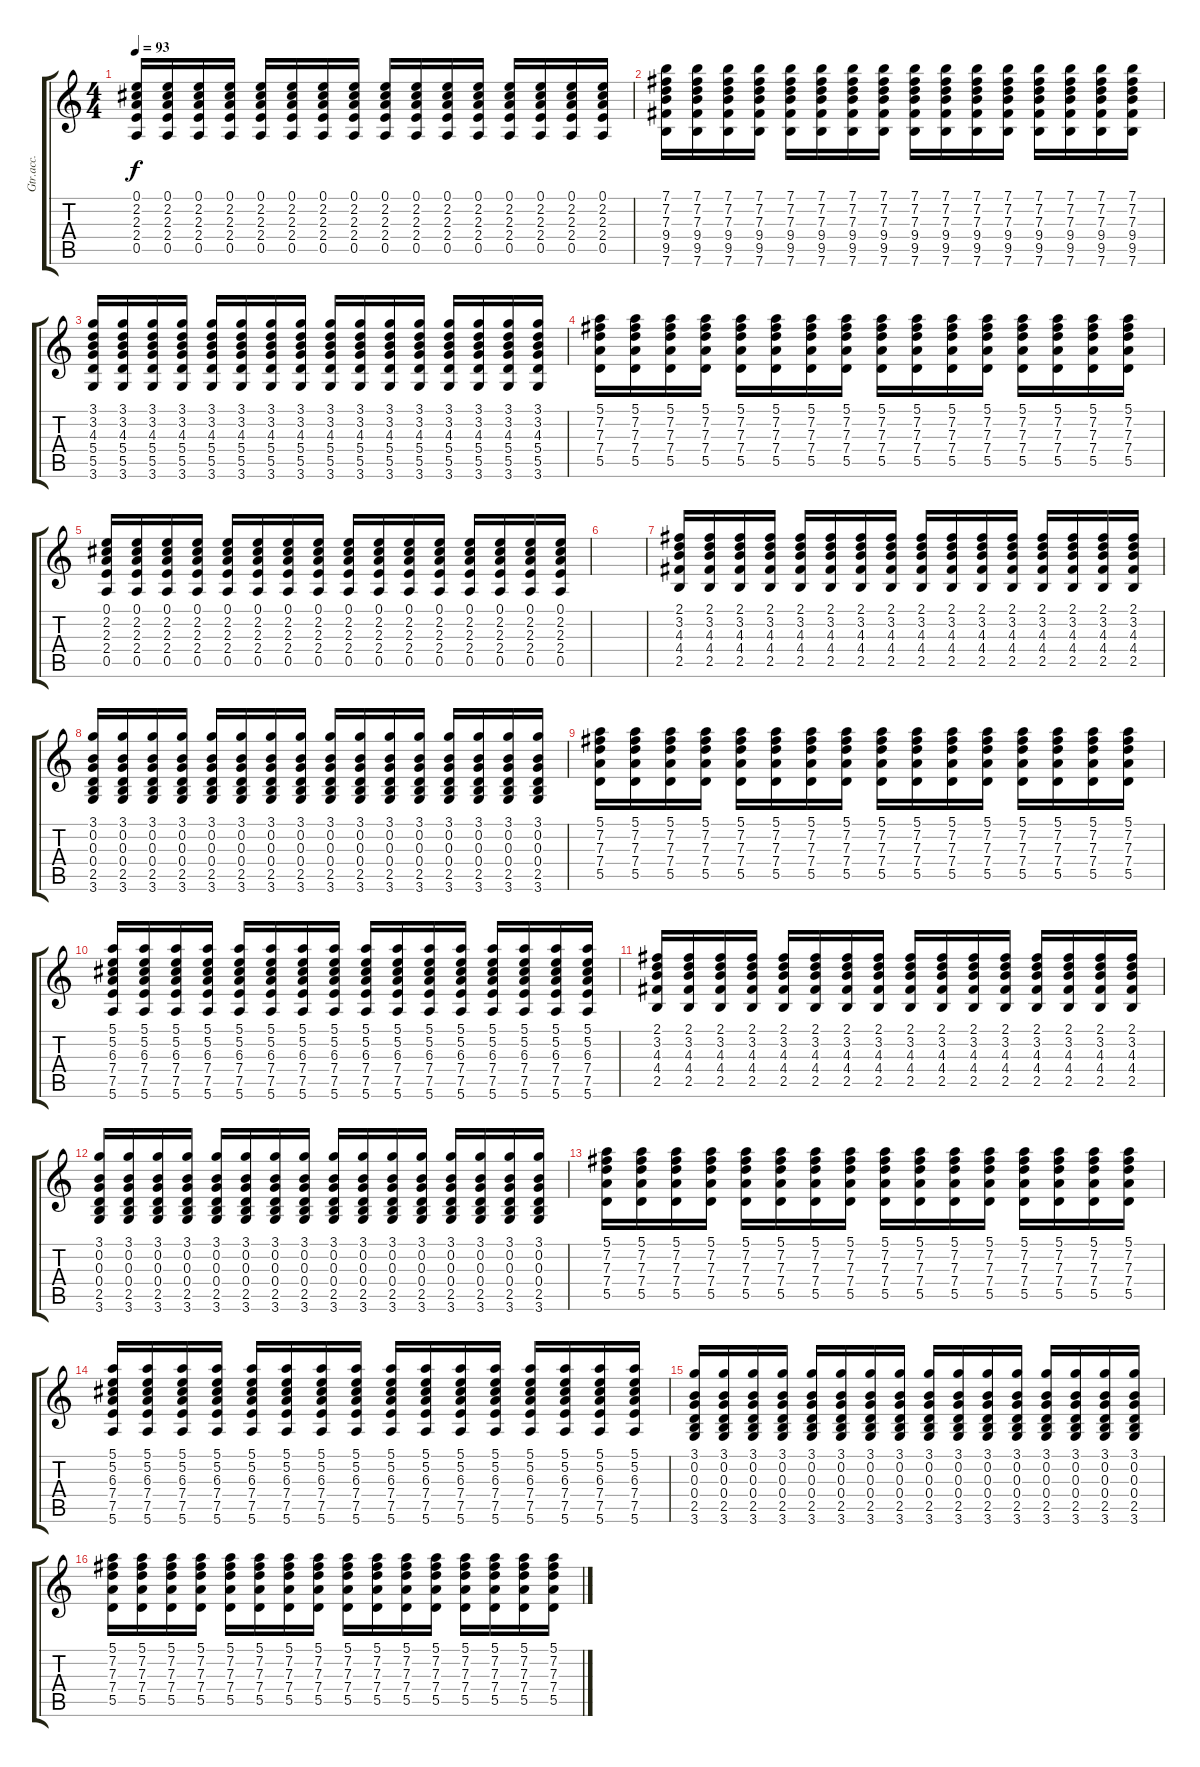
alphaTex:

\track ("Gtr.acc." "Gtr.acc.") {instrument acousticguitarsteel}
\staff {score tabs}
\tuning (E4 B3 G3 D3 A2 E2) {hide}
\ts (4 4)
\tempo 93
\clef g2
\ks c
(0.1 2.2 2.3 2.4 0.5).16{dy f} (0.1 2.2 2.3 2.4 0.5).16 (0.1 2.2 2.3 2.4 0.5).16 (0.1 2.2 2.3 2.4 0.5).16 (0.1 2.2 2.3 2.4 0.5).16 (0.1 2.2 2.3 2.4 0.5).16 (0.1 2.2 2.3 2.4 0.5).16 (0.1 2.2 2.3 2.4 0.5).16 (0.1 2.2 2.3 2.4 0.5).16 (0.1 2.2 2.3 2.4 0.5).16 (0.1 2.2 2.3 2.4 0.5).16 (0.1 2.2 2.3 2.4 0.5).16 (0.1 2.2 2.3 2.4 0.5).16 (0.1 2.2 2.3 2.4 0.5).16 (0.1 2.2 2.3 2.4 0.5).16 (0.1 2.2 2.3 2.4 0.5).16 |
(7.1 7.2 7.3 9.4 9.5 7.6).16 (7.1 7.2 7.3 9.4 9.5 7.6).16 (7.1 7.2 7.3 9.4 9.5 7.6).16 (7.1 7.2 7.3 9.4 9.5 7.6).16 (7.1 7.2 7.3 9.4 9.5 7.6).16 (7.1 7.2 7.3 9.4 9.5 7.6).16 (7.1 7.2 7.3 9.4 9.5 7.6).16 (7.1 7.2 7.3 9.4 9.5 7.6).16 (7.1 7.2 7.3 9.4 9.5 7.6).16 (7.1 7.2 7.3 9.4 9.5 7.6).16 (7.1 7.2 7.3 9.4 9.5 7.6).16 (7.1 7.2 7.3 9.4 9.5 7.6).16 (7.1 7.2 7.3 9.4 9.5 7.6).16 (7.1 7.2 7.3 9.4 9.5 7.6).16 (7.1 7.2 7.3 9.4 9.5 7.6).16 (7.1 7.2 7.3 9.4 9.5 7.6).16 |
(3.1 3.2 4.3 5.4 5.5 3.6).16 (3.1 3.2 4.3 5.4 5.5 3.6).16 (3.1 3.2 4.3 5.4 5.5 3.6).16 (3.1 3.2 4.3 5.4 5.5 3.6).16 (3.1 3.2 4.3 5.4 5.5 3.6).16 (3.1 3.2 4.3 5.4 5.5 3.6).16 (3.1 3.2 4.3 5.4 5.5 3.6).16 (3.1 3.2 4.3 5.4 5.5 3.6).16 (3.1 3.2 4.3 5.4 5.5 3.6).16 (3.1 3.2 4.3 5.4 5.5 3.6).16 (3.1 3.2 4.3 5.4 5.5 3.6).16 (3.1 3.2 4.3 5.4 5.5 3.6).16 (3.1 3.2 4.3 5.4 5.5 3.6).16 (3.1 3.2 4.3 5.4 5.5 3.6).16 (3.1 3.2 4.3 5.4 5.5 3.6).16 (3.1 3.2 4.3 5.4 5.5 3.6).16 |
(5.1 7.2 7.3 7.4 5.5).16 (5.1 7.2 7.3 7.4 5.5).16 (5.1 7.2 7.3 7.4 5.5).16 (5.1 7.2 7.3 7.4 5.5).16 (5.1 7.2 7.3 7.4 5.5).16 (5.1 7.2 7.3 7.4 5.5).16 (5.1 7.2 7.3 7.4 5.5).16 (5.1 7.2 7.3 7.4 5.5).16 (5.1 7.2 7.3 7.4 5.5).16 (5.1 7.2 7.3 7.4 5.5).16 (5.1 7.2 7.3 7.4 5.5).16 (5.1 7.2 7.3 7.4 5.5).16 (5.1 7.2 7.3 7.4 5.5).16 (5.1 7.2 7.3 7.4 5.5).16 (5.1 7.2 7.3 7.4 5.5).16 (5.1 7.2 7.3 7.4 5.5).16 |
(0.1 2.2 2.3 2.4 0.5).16 (0.1 2.2 2.3 2.4 0.5).16 (0.1 2.2 2.3 2.4 0.5).16 (0.1 2.2 2.3 2.4 0.5).16 (0.1 2.2 2.3 2.4 0.5).16 (0.1 2.2 2.3 2.4 0.5).16 (0.1 2.2 2.3 2.4 0.5).16 (0.1 2.2 2.3 2.4 0.5).16 (0.1 2.2 2.3 2.4 0.5).16 (0.1 2.2 2.3 2.4 0.5).16 (0.1 2.2 2.3 2.4 0.5).16 (0.1 2.2 2.3 2.4 0.5).16 (0.1 2.2 2.3 2.4 0.5).16 (0.1 2.2 2.3 2.4 0.5).16 (0.1 2.2 2.3 2.4 0.5).16 (0.1 2.2 2.3 2.4 0.5).16 |
|
\section ("" "")
(2.1 3.2 4.3 4.4 2.5).16 (2.1 3.2 4.3 4.4 2.5).16 (2.1 3.2 4.3 4.4 2.5).16 (2.1 3.2 4.3 4.4 2.5).16 (2.1 3.2 4.3 4.4 2.5).16 (2.1 3.2 4.3 4.4 2.5).16 (2.1 3.2 4.3 4.4 2.5).16 (2.1 3.2 4.3 4.4 2.5).16 (2.1 3.2 4.3 4.4 2.5).16 (2.1 3.2 4.3 4.4 2.5).16 (2.1 3.2 4.3 4.4 2.5).16 (2.1 3.2 4.3 4.4 2.5).16 (2.1 3.2 4.3 4.4 2.5).16 (2.1 3.2 4.3 4.4 2.5).16 (2.1 3.2 4.3 4.4 2.5).16 (2.1 3.2 4.3 4.4 2.5).16 |
(3.1 0.2 0.3 0.4 2.5 3.6).16 (3.1 0.2 0.3 0.4 2.5 3.6).16 (3.1 0.2 0.3 0.4 2.5 3.6).16 (3.1 0.2 0.3 0.4 2.5 3.6).16 (3.1 0.2 0.3 0.4 2.5 3.6).16 (3.1 0.2 0.3 0.4 2.5 3.6).16 (3.1 0.2 0.3 0.4 2.5 3.6).16 (3.1 0.2 0.3 0.4 2.5 3.6).16 (3.1 0.2 0.3 0.4 2.5 3.6).16 (3.1 0.2 0.3 0.4 2.5 3.6).16 (3.1 0.2 0.3 0.4 2.5 3.6).16 (3.1 0.2 0.3 0.4 2.5 3.6).16 (3.1 0.2 0.3 0.4 2.5 3.6).16 (3.1 0.2 0.3 0.4 2.5 3.6).16 (3.1 0.2 0.3 0.4 2.5 3.6).16 (3.1 0.2 0.3 0.4 2.5 3.6).16 |
(5.1 7.2 7.3 7.4 5.5).16 (5.1 7.2 7.3 7.4 5.5).16 (5.1 7.2 7.3 7.4 5.5).16 (5.1 7.2 7.3 7.4 5.5).16 (5.1 7.2 7.3 7.4 5.5).16 (5.1 7.2 7.3 7.4 5.5).16 (5.1 7.2 7.3 7.4 5.5).16 (5.1 7.2 7.3 7.4 5.5).16 (5.1 7.2 7.3 7.4 5.5).16 (5.1 7.2 7.3 7.4 5.5).16 (5.1 7.2 7.3 7.4 5.5).16 (5.1 7.2 7.3 7.4 5.5).16 (5.1 7.2 7.3 7.4 5.5).16 (5.1 7.2 7.3 7.4 5.5).16 (5.1 7.2 7.3 7.4 5.5).16 (5.1 7.2 7.3 7.4 5.5).16 |
(5.1 5.2 6.3 7.4 7.5 5.6).16 (5.1 5.2 6.3 7.4 7.5 5.6).16 (5.1 5.2 6.3 7.4 7.5 5.6).16 (5.1 5.2 6.3 7.4 7.5 5.6).16 (5.1 5.2 6.3 7.4 7.5 5.6).16 (5.1 5.2 6.3 7.4 7.5 5.6).16 (5.1 5.2 6.3 7.4 7.5 5.6).16 (5.1 5.2 6.3 7.4 7.5 5.6).16 (5.1 5.2 6.3 7.4 7.5 5.6).16 (5.1 5.2 6.3 7.4 7.5 5.6).16 (5.1 5.2 6.3 7.4 7.5 5.6).16 (5.1 5.2 6.3 7.4 7.5 5.6).16 (5.1 5.2 6.3 7.4 7.5 5.6).16 (5.1 5.2 6.3 7.4 7.5 5.6).16 (5.1 5.2 6.3 7.4 7.5 5.6).16 (5.1 5.2 6.3 7.4 7.5 5.6).16 |
(2.1 3.2 4.3 4.4 2.5).16 (2.1 3.2 4.3 4.4 2.5).16 (2.1 3.2 4.3 4.4 2.5).16 (2.1 3.2 4.3 4.4 2.5).16 (2.1 3.2 4.3 4.4 2.5).16 (2.1 3.2 4.3 4.4 2.5).16 (2.1 3.2 4.3 4.4 2.5).16 (2.1 3.2 4.3 4.4 2.5).16 (2.1 3.2 4.3 4.4 2.5).16 (2.1 3.2 4.3 4.4 2.5).16 (2.1 3.2 4.3 4.4 2.5).16 (2.1 3.2 4.3 4.4 2.5).16 (2.1 3.2 4.3 4.4 2.5).16 (2.1 3.2 4.3 4.4 2.5).16 (2.1 3.2 4.3 4.4 2.5).16 (2.1 3.2 4.3 4.4 2.5).16 |
(3.1 0.2 0.3 0.4 2.5 3.6).16 (3.1 0.2 0.3 0.4 2.5 3.6).16 (3.1 0.2 0.3 0.4 2.5 3.6).16 (3.1 0.2 0.3 0.4 2.5 3.6).16 (3.1 0.2 0.3 0.4 2.5 3.6).16 (3.1 0.2 0.3 0.4 2.5 3.6).16 (3.1 0.2 0.3 0.4 2.5 3.6).16 (3.1 0.2 0.3 0.4 2.5 3.6).16 (3.1 0.2 0.3 0.4 2.5 3.6).16 (3.1 0.2 0.3 0.4 2.5 3.6).16 (3.1 0.2 0.3 0.4 2.5 3.6).16 (3.1 0.2 0.3 0.4 2.5 3.6).16 (3.1 0.2 0.3 0.4 2.5 3.6).16 (3.1 0.2 0.3 0.4 2.5 3.6).16 (3.1 0.2 0.3 0.4 2.5 3.6).16 (3.1 0.2 0.3 0.4 2.5 3.6).16 |
(5.1 7.2 7.3 7.4 5.5).16 (5.1 7.2 7.3 7.4 5.5).16 (5.1 7.2 7.3 7.4 5.5).16 (5.1 7.2 7.3 7.4 5.5).16 (5.1 7.2 7.3 7.4 5.5).16 (5.1 7.2 7.3 7.4 5.5).16 (5.1 7.2 7.3 7.4 5.5).16 (5.1 7.2 7.3 7.4 5.5).16 (5.1 7.2 7.3 7.4 5.5).16 (5.1 7.2 7.3 7.4 5.5).16 (5.1 7.2 7.3 7.4 5.5).16 (5.1 7.2 7.3 7.4 5.5).16 (5.1 7.2 7.3 7.4 5.5).16 (5.1 7.2 7.3 7.4 5.5).16 (5.1 7.2 7.3 7.4 5.5).16 (5.1 7.2 7.3 7.4 5.5).16 |
(5.1 5.2 6.3 7.4 7.5 5.6).16 (5.1 5.2 6.3 7.4 7.5 5.6).16 (5.1 5.2 6.3 7.4 7.5 5.6).16 (5.1 5.2 6.3 7.4 7.5 5.6).16 (5.1 5.2 6.3 7.4 7.5 5.6).16 (5.1 5.2 6.3 7.4 7.5 5.6).16 (5.1 5.2 6.3 7.4 7.5 5.6).16 (5.1 5.2 6.3 7.4 7.5 5.6).16 (5.1 5.2 6.3 7.4 7.5 5.6).16 (5.1 5.2 6.3 7.4 7.5 5.6).16 (5.1 5.2 6.3 7.4 7.5 5.6).16 (5.1 5.2 6.3 7.4 7.5 5.6).16 (5.1 5.2 6.3 7.4 7.5 5.6).16 (5.1 5.2 6.3 7.4 7.5 5.6).16 (5.1 5.2 6.3 7.4 7.5 5.6).16 (5.1 5.2 6.3 7.4 7.5 5.6).16 |
(3.1 0.2 0.3 0.4 2.5 3.6).16 (3.1 0.2 0.3 0.4 2.5 3.6).16 (3.1 0.2 0.3 0.4 2.5 3.6).16 (3.1 0.2 0.3 0.4 2.5 3.6).16 (3.1 0.2 0.3 0.4 2.5 3.6).16 (3.1 0.2 0.3 0.4 2.5 3.6).16 (3.1 0.2 0.3 0.4 2.5 3.6).16 (3.1 0.2 0.3 0.4 2.5 3.6).16 (3.1 0.2 0.3 0.4 2.5 3.6).16 (3.1 0.2 0.3 0.4 2.5 3.6).16 (3.1 0.2 0.3 0.4 2.5 3.6).16 (3.1 0.2 0.3 0.4 2.5 3.6).16 (3.1 0.2 0.3 0.4 2.5 3.6).16 (3.1 0.2 0.3 0.4 2.5 3.6).16 (3.1 0.2 0.3 0.4 2.5 3.6).16 (3.1 0.2 0.3 0.4 2.5 3.6).16 |
(5.1 7.2 7.3 7.4 5.5).16 (5.1 7.2 7.3 7.4 5.5).16 (5.1 7.2 7.3 7.4 5.5).16 (5.1 7.2 7.3 7.4 5.5).16 (5.1 7.2 7.3 7.4 5.5).16 (5.1 7.2 7.3 7.4 5.5).16 (5.1 7.2 7.3 7.4 5.5).16 (5.1 7.2 7.3 7.4 5.5).16 (5.1 7.2 7.3 7.4 5.5).16 (5.1 7.2 7.3 7.4 5.5).16 (5.1 7.2 7.3 7.4 5.5).16 (5.1 7.2 7.3 7.4 5.5).16 (5.1 7.2 7.3 7.4 5.5).16 (5.1 7.2 7.3 7.4 5.5).16 (5.1 7.2 7.3 7.4 5.5).16 (5.1 7.2 7.3 7.4 5.5).16
